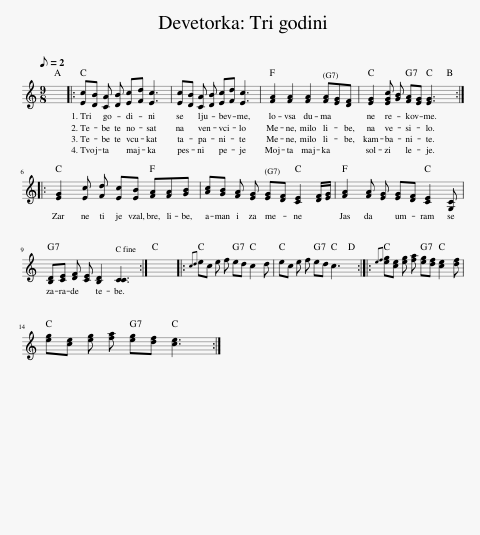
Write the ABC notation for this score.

X:1
L:1/8
Q:1/8=2
M:9/8
I:linebreak $
K:C
V:1 treble
V:1
 x9 |: [Ec][DB] [CA] [DB] [Ec][Fd] [Ec]3 | [Ec][DB] [CA] [DB] [Ec][Fd] [Ec]3 | [FA]2 [FA]2 [FA]2 [FA][EG][DF] | [EG]2 [EGc] [GB] [FA][EG] [EG]3 ::$ %5
 [EG]2 [Ec] [Fd] [Ec][EB] [FA][FA][GB] | [Ac][GB] [FA] [EG] [EG][DF] [CE]2 [DF]/[EG]/ | [FA]2 [FA] [EG] [EG][DF] [CE]2 [G,C] |$ [B,D][CE] [DF] [CE] [B,D]2 [CC]3 :| x9 |: %10
{cd} ec e f ed c2 d | ec e f ed c3 ::{ef} [eg][ce] [eg] [fa] [eg][df] [ce]2 [df] |$ [eg][ce] [eg] [fa] [eg][df] [ce]3 :| %14
